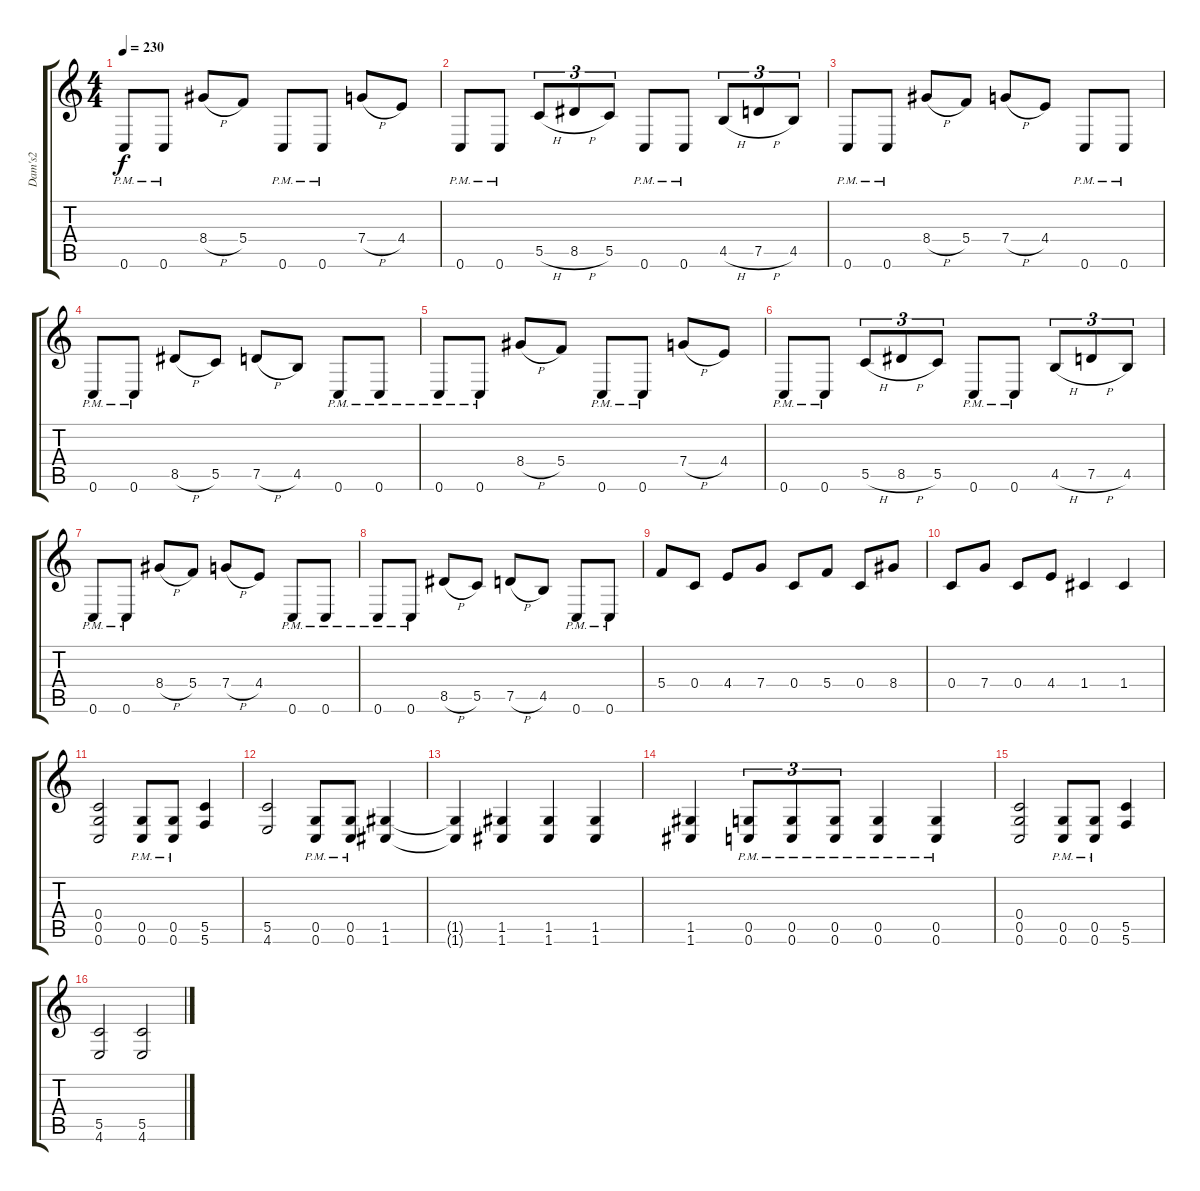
\track ("Dam's2" "Dam's2") {instrument distortionguitar}
\staff {score tabs}
\tuning (D4 A3 F3 C3 G2 C2) {hide}
\ts (4 4)
\tempo 230
\clef g2
\ks c
0.6{pm}.8{dy f} 0.6{pm}.8 8.4{h}.8 5.4.8 0.6{pm}.8 0.6{pm}.8 7.4{h}.8 4.4.8 |
0.6{pm}.8 0.6{pm}.8 5.5{h}.8{tu (3 2)} 8.5{h}.8{tu (3 2)} 5.5.8{tu (3 2)} 0.6{pm}.8 0.6{pm}.8 4.5{h}.8{tu (3 2)} 7.5{h}.8{tu (3 2)} 4.5.8{tu (3 2)} |
0.6{pm}.8 0.6{pm}.8 8.4{h}.8 5.4.8 7.4{h}.8 4.4.8 0.6{pm}.8 0.6{pm}.8 |
0.6{pm}.8 0.6{pm}.8 8.5{h}.8 5.5.8 7.5{h}.8 4.5.8 0.6{pm}.8 0.6{pm}.8 |
0.6{pm}.8 0.6{pm}.8 8.4{h}.8 5.4.8 0.6{pm}.8 0.6{pm}.8 7.4{h}.8 4.4.8 |
0.6{pm}.8 0.6{pm}.8 5.5{h}.8{tu (3 2)} 8.5{h}.8{tu (3 2)} 5.5.8{tu (3 2)} 0.6{pm}.8 0.6{pm}.8 4.5{h}.8{tu (3 2)} 7.5{h}.8{tu (3 2)} 4.5.8{tu (3 2)} |
0.6{pm}.8 0.6{pm}.8 8.4{h}.8 5.4.8 7.4{h}.8 4.4.8 0.6{pm}.8 0.6{pm}.8 |
0.6{pm}.8 0.6{pm}.8 8.5{h}.8 5.5.8 7.5{h}.8 4.5.8 0.6{pm}.8 0.6{pm}.8 |
5.4.8 0.4.8 4.4.8 7.4.8 0.4.8 5.4.8 0.4.8 8.4.8 |
0.4.8 7.4.8 0.4.8 4.4.8 1.4.4 1.4.4 |
(0.4 0.5 0.6).2 (0.5{pm} 0.6{pm}).8 (0.5{pm} 0.6{pm}).8 (5.5 5.6).4 |
(5.5 4.6).2 (0.5{pm} 0.6{pm}).8 (0.5{pm} 0.6{pm}).8 (1.5 1.6).4 |
(1.5{t} 1.6{t}).4 (1.5 1.6).4 (1.5 1.6).4 (1.5 1.6).4 |
(1.5 1.6).4 (0.5{pm} 0.6{pm}).8{tu (3 2)} (0.5{pm} 0.6{pm}).8{tu (3 2)} (0.5{pm} 0.6{pm}).8{tu (3 2)} (0.5{pm} 0.6{pm}).4 (0.5{pm} 0.6{pm}).4 |
(0.4 0.5 0.6).2 (0.5{pm} 0.6{pm}).8 (0.5{pm} 0.6{pm}).8 (5.5 5.6).4 |
(5.5 4.6).2 (5.5 4.6).2
